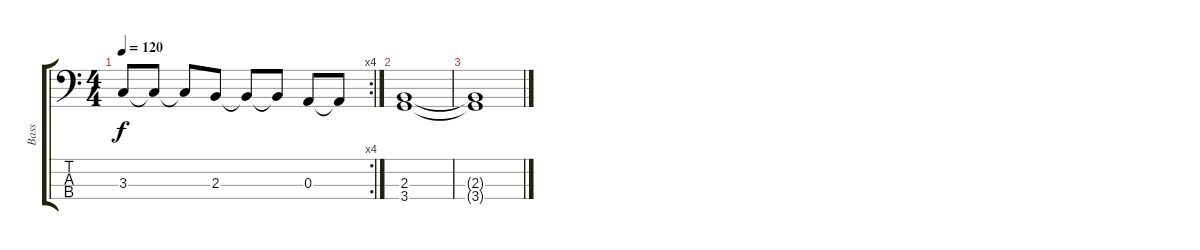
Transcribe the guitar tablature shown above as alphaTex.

\track ("Bass" "Bass") {instrument electricbassfinger}
\staff {score tabs}
\tuning (G2 D2 A1 E1) {hide}
\rc 4
\ts (4 4)
\tempo 120
\clef f4
\ks c
3.3.8{dy f} 3.3{t}.8 3.3{t}.8 2.3.8 2.3{t}.8 2.3{t}.8 0.3.8 0.3{t}.8 |
(2.3 3.4).1{volume 0} |
(2.3{t} 3.4{t}).1
